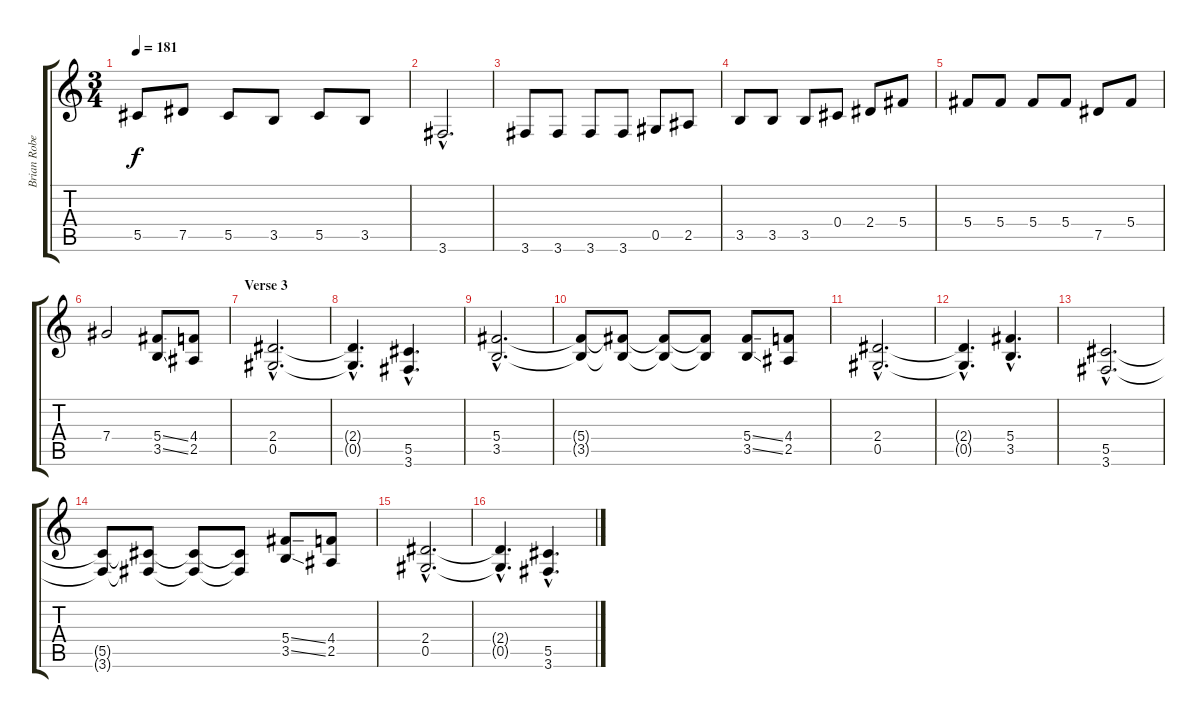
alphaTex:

\track ("Brian Robertson" "Brian Robe") {instrument overdrivenguitar}
\staff {score tabs}
\tuning (Eb4 Bb3 Gb3 Db3 Ab2 Eb2) {hide}
\ts (3 4)
\tempo 181
\clef g2
\ks c
5.5.8{dy f} 7.5.8 5.5.8 3.5.8 5.5.8 3.5.8 |
3.6{hac}.2{d} |
3.6.8 3.6.8 3.6.8 3.6.8 0.5.8 2.5.8 |
3.5.8 3.5.8 3.5.8 0.4.8 2.4.8 5.4.8 |
5.4.8 5.4.8 5.4.8 5.4.8 7.5.8 5.4.8 |
7.4.2 (5.4{ss} 3.5{ss}).8 (4.4 2.5).8 |
\section ("" "Verse 3")
(2.4{hac} 0.5{hac}).2{d} |
(2.4{hac t} 0.5{hac t}).4{d} (5.5{hac} 3.6{hac}).4{d} |
(5.4{hac} 3.5{hac}).2{d} |
(5.4{t} 3.5{t}).8 (5.4{t} 3.5{t}).8 (5.4{t} 3.5{t}).8 (5.4{t} 3.5{t}).8 (5.4{ss} 3.5{ss}).8 (4.4 2.5).8 |
(2.4{hac} 0.5{hac}).2{d} |
(2.4{hac t} 0.5{hac t}).4{d} (5.4{hac} 3.5{hac}).4{d} |
(5.5{hac} 3.6{hac}).2{d} |
(5.5{t} 3.6{t}).8 (5.5{t} 3.6{t}).8 (5.5{t} 3.6{t}).8 (5.5{t} 3.6{t}).8 (5.4{ss} 3.5{ss}).8 (4.4 2.5).8 |
(2.4{hac} 0.5{hac}).2{d} |
(2.4{hac t} 0.5{hac t}).4{d} (5.5{hac} 3.6{hac}).4{d}
